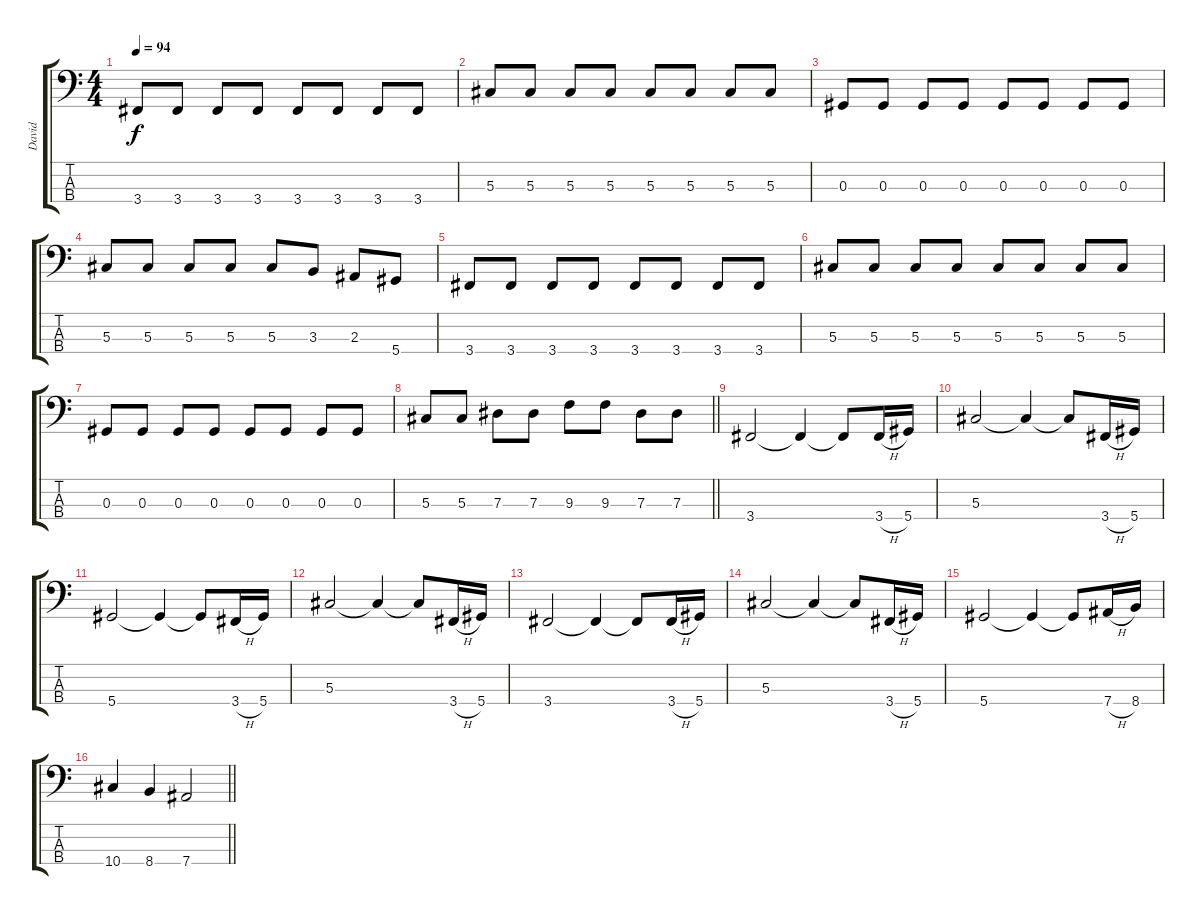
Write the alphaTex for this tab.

\track ("David" "David") {instrument electricbassfinger}
\staff {score tabs}
\tuning (Gb2 Db2 Ab1 Eb1) {hide}
\ts (4 4)
\tempo 94
\clef f4
\ks c
3.4.8{dy f} 3.4.8 3.4.8 3.4.8 3.4.8 3.4.8 3.4.8 3.4.8 |
5.3.8 5.3.8 5.3.8 5.3.8 5.3.8 5.3.8 5.3.8 5.3.8 |
0.3.8 0.3.8 0.3.8 0.3.8 0.3.8 0.3.8 0.3.8 0.3.8 |
5.3.8 5.3.8 5.3.8 5.3.8 5.3.8 3.3.8 2.3.8 5.4.8 |
3.4.8 3.4.8 3.4.8 3.4.8 3.4.8 3.4.8 3.4.8 3.4.8 |
5.3.8 5.3.8 5.3.8 5.3.8 5.3.8 5.3.8 5.3.8 5.3.8 |
0.3.8 0.3.8 0.3.8 0.3.8 0.3.8 0.3.8 0.3.8 0.3.8 |
\barLineRight lightlight
5.3.8 5.3.8 7.3.8 7.3.8 9.3.8 9.3.8 7.3.8 7.3.8 |
3.4.2 3.4{t}.4 3.4{t}.8 3.4{h}.16 5.4.16 |
5.3.2 5.3{t}.4 5.3{t}.8 3.4{h}.16 5.4.16 |
5.4.2 5.4{t}.4 5.4{t}.8 3.4{h}.16 5.4.16 |
5.3.2 5.3{t}.4 5.3{t}.8 3.4{h}.16 5.4.16 |
3.4.2 3.4{t}.4 3.4{t}.8 3.4{h}.16 5.4.16 |
5.3.2 5.3{t}.4 5.3{t}.8 3.4{h}.16 5.4.16 |
5.4.2 5.4{t}.4 5.4{t}.8 7.4{h}.16 8.4.16 |
\barLineRight lightlight
10.4.4 8.4.4 7.4{ss}.2
